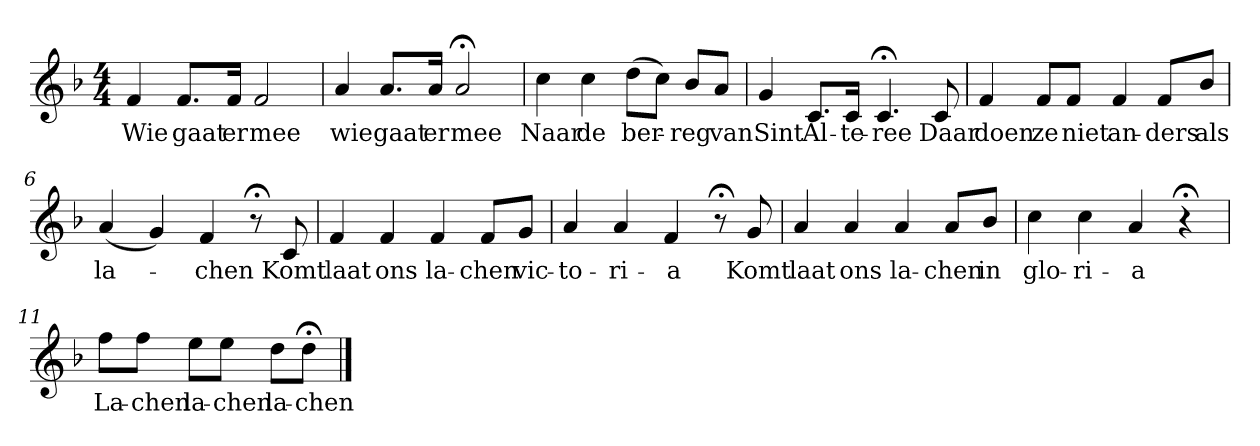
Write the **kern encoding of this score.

**kern	**text
*part1	*part1
*staff1	*staff1
*k[b-]	*
*F:	*
*M4/4	*
*MM120	*
=1	=1
4f	Wie
8.fL	gaat
16fJk	er
2f	mee
=2	=2
4a	wie
8.aL	gaat
16aJk	er
2a;<	mee
=3	=3
4cc	Naar
4cc	de
(8ddL	ber-
8ccJ)	.
8b-L	-reg
8aJ	van
=4	=4
4g	Sint
8.cL	Al-
16cJk	-te-
4.c;<	-ree
8c	Daar
=5	=5
4f	doen
8fL	ze
8fJ	niet
4f	an-
8fL	-ders
8b-J	als
=6	=6
(4a	la-
4g)	.
4f	-chen
8r;<	.
8c	Komt
=7	=7
4f	laat
4f	ons
4f	la-
8fL	-chen
8gJ	vic-
=8	=8
4a	-to-
4a	-ri-
4f	-a
8r;<	.
8g	Komt
=9	=9
4a	laat
4a	ons
4a	la-
8aL	-chen
8b-J	in
=10	=10
4cc	glo-
4cc	-ri-
4a	-a
4r;<	.
=11	=11
8ffL	La-
8ffJ	-chen
8eeL	la-
8eeJ	-chen
8ddL	la-
8dd;<J	-chen
==	==
*-	*-
